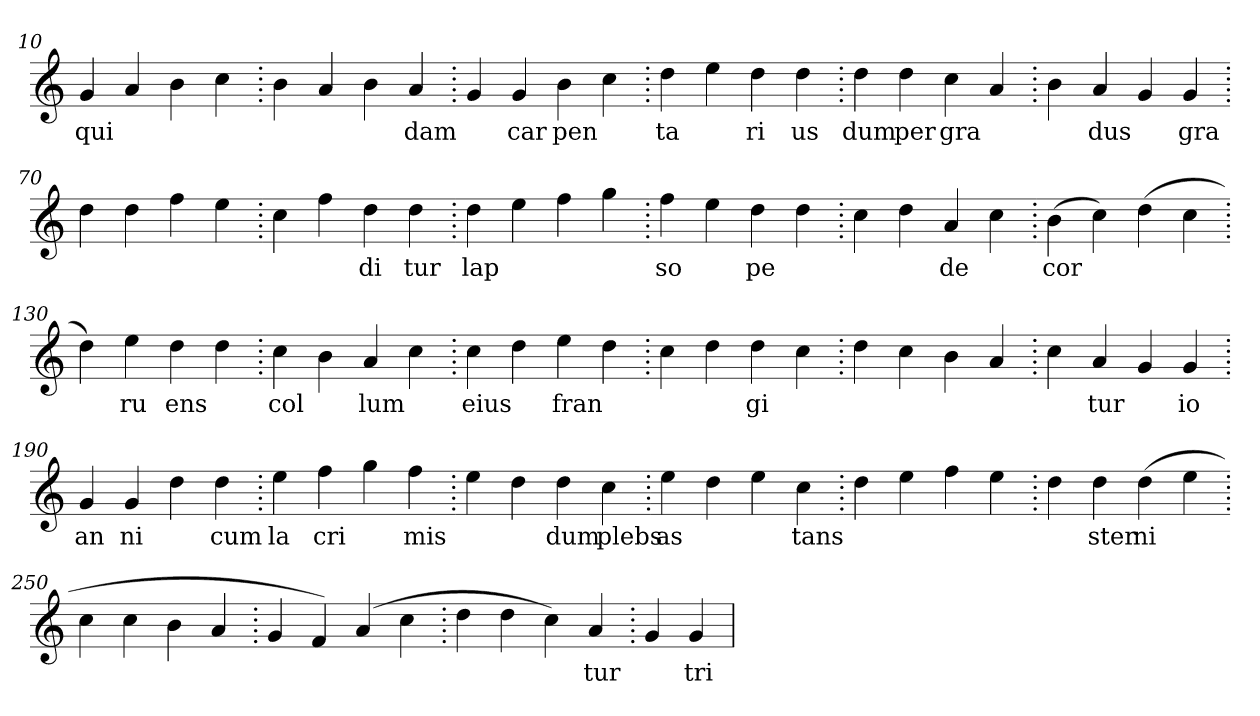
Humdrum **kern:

**kern	**text
*part1	*part1
*staff1	*staff1
*clefG2	*
=10.	=10.
4g	qui
4a	.
4b	.
4cc	.
=20.	=20.
4b	.
4a	.
4b	.
4a	dam
=30.	=30.
4g	.
4g	car
4b	pen
4cc	.
=40.	=40.
4dd	ta
4ee	.
4dd	ri
4dd	us
=50.	=50.
4dd	dum
4dd	per
4cc	gra
4a	.
=60.	=60.
4b	.
4a	dus
4g	.
4g	gra
=70.	=70.
4dd	.
4dd	.
4ff	.
4ee	.
=80.	=80.
4cc	.
4ff	.
4dd	di
4dd	tur
=90.	=90.
4dd	lap
4ee	.
4ff	.
4gg	.
=100.	=100.
4ff	so
4ee	.
4dd	pe
4dd	.
=110.	=110.
4cc	.
4dd	.
4a	de
4cc	.
=120.	=120.
(>4b	cor
4cc)	.
(>4dd	.
4cc	.
=130.	=130.
4dd)	.
4ee	ru
4dd	ens
4dd	.
=140.	=140.
4cc	col
4b	.
4a	lum
4cc	.
=150.	=150.
4cc	eius
4dd	.
4ee	fran
4dd	.
=160.	=160.
4cc	.
4dd	.
4dd	gi
4cc	.
=170.	=170.
4dd	.
4cc	.
4b	.
4a	.
=180.	=180.
4cc	.
4a	tur
4g	.
4g	io
=190.	=190.
4g	an
4g	ni
4dd	.
4dd	cum
=200.	=200.
4ee	la
4ff	cri
4gg	.
4ff	mis
=210.	=210.
4ee	.
4dd	.
4dd	dum
4cc	plebs
=220.	=220.
4ee	as
4dd	.
4ee	.
4cc	tans
=230.	=230.
4dd	.
4ee	.
4ff	.
4ee	.
=240.	=240.
4dd	.
4dd	ster
(>4dd	ni
4ee	.
=250.	=250.
4cc	.
4cc	.
4b	.
4a	.
=260.	=260.
4g	.
4f)	.
(>4a	.
4cc	.
=270.	=270.
4dd	.
4dd	.
4cc)	.
4a	tur
=280.	=280.
4g	.
4g	tri
=	=
*-	*-
